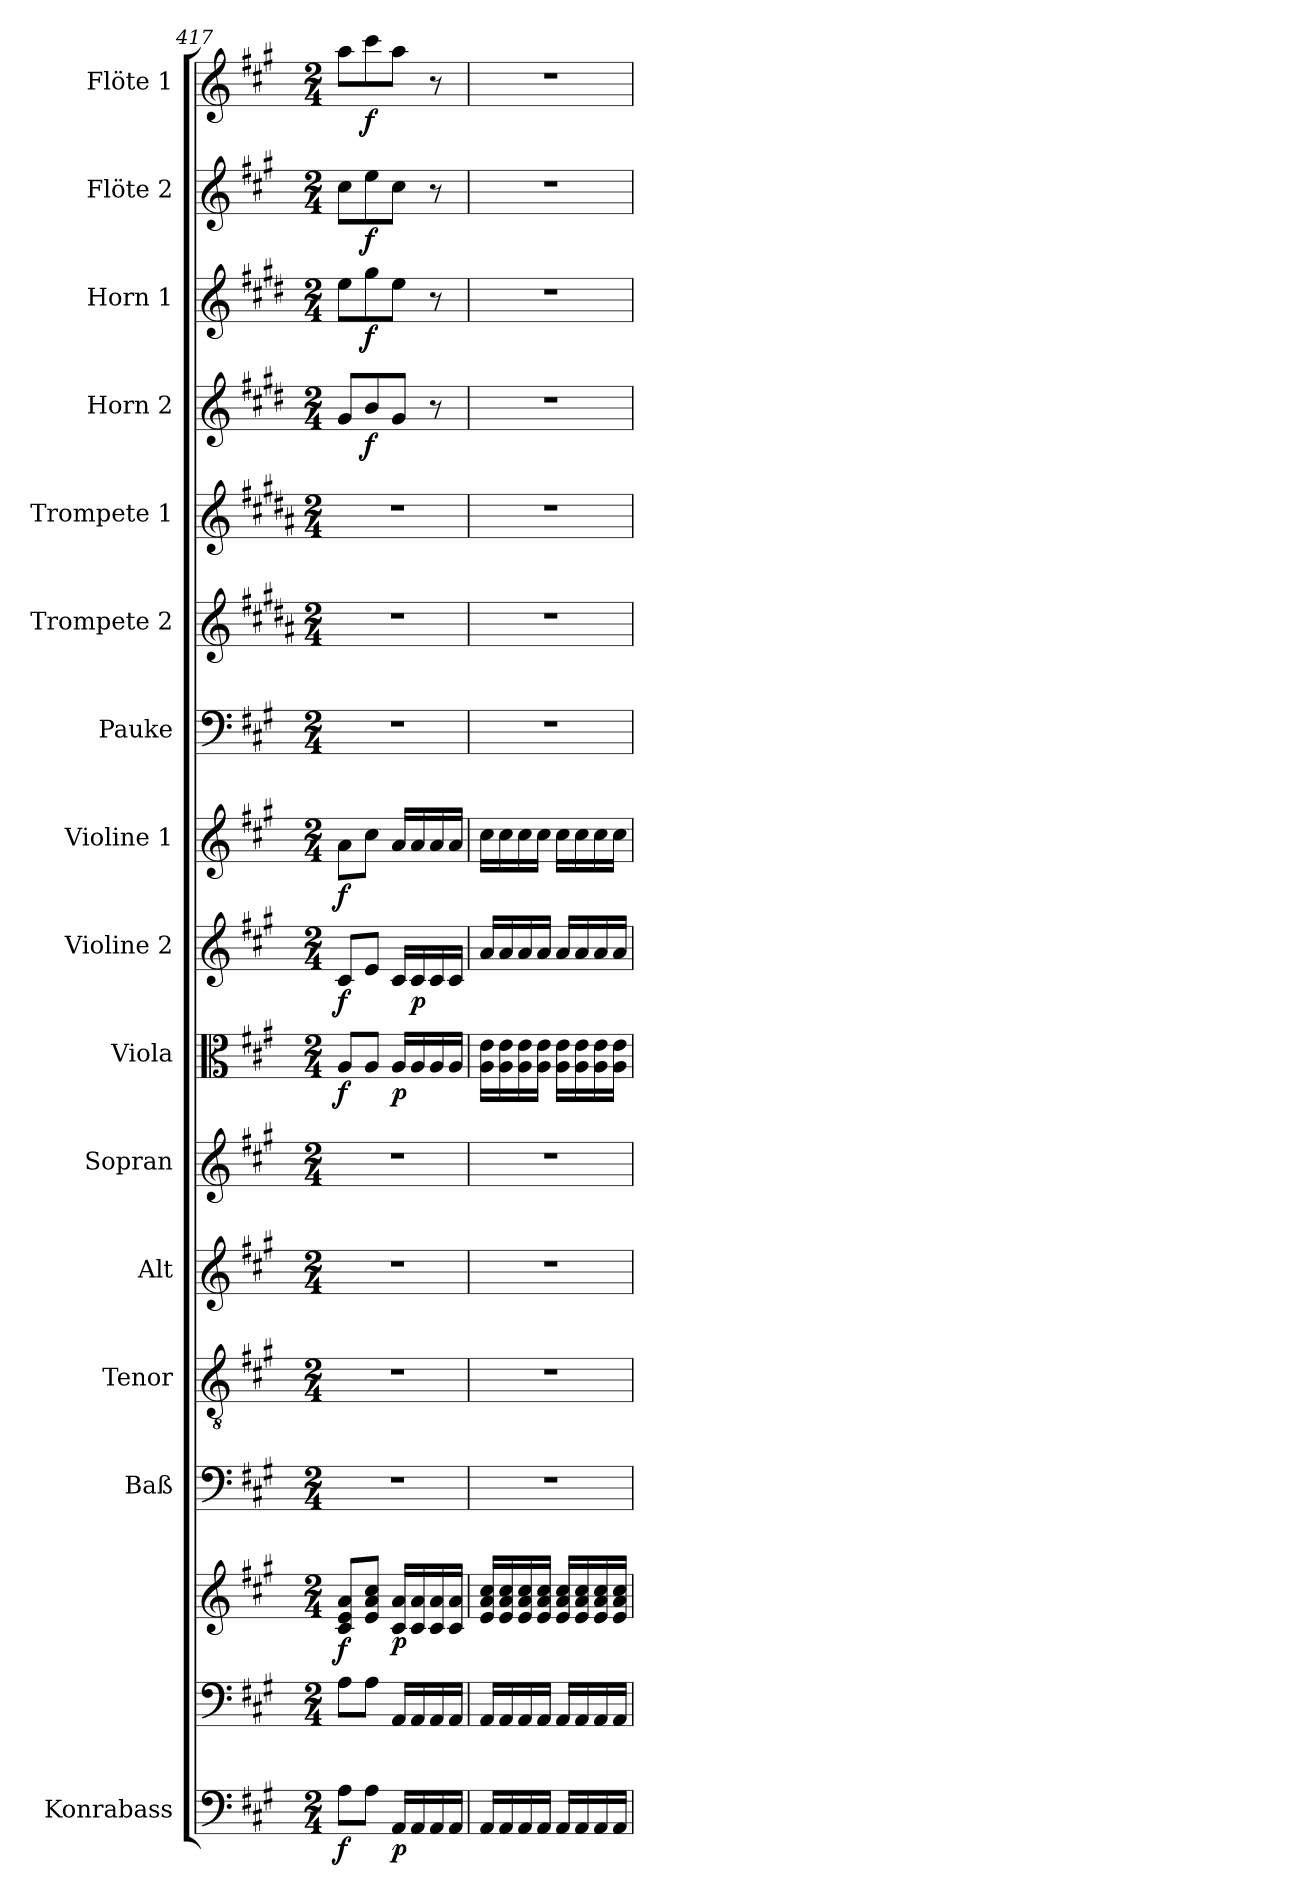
**kern	**dynam	**kern	**kern	**dynam	**kern	**kern	**kern	**kern	**kern	**dynam	**kern	**dynam	**kern	**dynam	**kern	**kern	**kern	**kern	**dynam	**kern	**dynam	**kern	**dynam	**kern	**dynam
*part16	*part16	*part15	*part15	*part15	*part14	*part13	*part12	*part11	*part10	*part10	*part9	*part9	*part8	*part8	*part7	*part6	*part5	*part4	*part4	*part3	*part3	*part2	*part2	*part1	*part1
*staff17	*staff17	*staff16	*staff15	*staff15/16	*staff14	*staff13	*staff12	*staff11	*staff10	*staff10	*staff9	*staff9	*staff8	*staff8	*staff7	*staff6	*staff5	*staff4	*staff4	*staff3	*staff3	*staff2	*staff2	*staff1	*staff1
*I"Konrabass	*	*	*	*	*I"Baß	*I"Tenor	*I"Alt	*I"Sopran	*I"Viola	*	*I"Violine 2	*	*I"Violine 1	*	*I"Pauke	*I"Trompete 2	*I"Trompete 1	*I"Horn 2	*	*I"Horn 1	*	*I"Flöte 2	*	*I"Flöte 1	*
*I'Kb.	*	*	*	*	*I'Baß	*I'Ten	*I'Alt	*I'Sop	*I'Vla.	*	*I'Vln. 2	*	*I'Vln. 1	*	*I'Pk.	*I'Trp. 2	*I'Trp. 1	*I'Hrn. 2	*	*I'Hrn. 1	*	*I'Fl. 2	*	*I'Fl. 1	*
*clefF4	*	*clefF4	*clefG2	*	*clefF4	*clefGv2	*clefG2	*clefG2	*clefC3	*	*clefG2	*	*clefG2	*	*clefF4	*clefG2	*clefG2	*clefG2	*	*clefG2	*	*clefG2	*	*clefG2	*
*ITrd7c12	*	*	*	*	*	*	*	*	*	*	*	*	*	*	*	*ITrd1c2	*ITrd1c2	*ITrd4c7	*	*ITrd4c7	*	*	*	*	*
*k[f#c#g#]	*	*k[f#c#g#]	*k[f#c#g#]	*	*k[f#c#g#]	*k[f#c#g#]	*k[f#c#g#]	*k[f#c#g#]	*k[f#c#g#]	*	*k[f#c#g#]	*	*k[f#c#g#]	*	*k[f#c#g#]	*k[f#c#g#]	*k[f#c#g#]	*k[f#c#g#]	*	*k[f#c#g#]	*	*k[f#c#g#]	*	*k[f#c#g#]	*
*A:	*	*A:	*A:	*	*A:	*A:	*A:	*A:	*A:	*	*A:	*	*A:	*	*A:	*A:	*A:	*A:	*	*A:	*	*A:	*	*A:	*
*M2/4	*	*M2/4	*M2/4	*	*M2/4	*M2/4	*M2/4	*M2/4	*M2/4	*	*M2/4	*	*M2/4	*	*M2/4	*M2/4	*M2/4	*M2/4	*	*M2/4	*	*M2/4	*	*M2/4	*
=417	=417	=417	=417	=417	=417	=417	=417	=417	=417	=417	=417	=417	=417	=417	=417	=417	=417	=417	=417	=417	=417	=417	=417	=417	=417
!	!LO:DY:b	!	!	!LO:DY:b	!	!	!	!	!	!LO:DY:b	!	!LO:DY:b	!	!LO:DY:b	!	!	!	!	!	!	!	!	!	!	!
8AA\L	f	8A\L	8c#/ 8e/ 8a/L	f	2r	2r	2r	2r	8A/L	f	8c#/L	f	8a\L	f	2r	2r	2r	8c#/L	.	8a\L	.	8cc#\L	.	8aa\L	.
!	!	!	!	!	!	!	!	!	!	!	!	!	!	!	!	!	!	!	!LO:DY:b	!	!LO:DY:b	!	!LO:DY:b	!	!LO:DY:b
8AA\J	.	8A\J	8e/ 8a/ 8cc#/J	.	.	.	.	.	8A/J	.	8e/J	.	8cc#\J	.	.	.	.	8e/	f	8cc#\	f	8ee\	f	8ccc#\	f
!	!LO:DY:b	!	!	!LO:DY:b	!	!	!	!	!	!LO:DY:b	!	!	!	!	!	!	!	!	!	!	!	!	!	!	!
16AAA/LL	p	16AA/LL	16c#/ 16a/LL	p	.	.	.	.	16A/LL	p	16c#/LL	.	16a/LL	.	.	.	.	8c#/J	.	8a\J	.	8cc#\J	.	8aa\J	.
!	!	!	!	!	!	!	!	!	!	!	!	!LO:DY:b	!	!	!	!	!	!	!	!	!	!	!	!	!
16AAA/	.	16AA/	16c#/ 16a/	.	.	.	.	.	16A/	.	16c#/	p	16a/	.	.	.	.	.	.	.	.	.	.	.	.
16AAA/	.	16AA/	16c#/ 16a/	.	.	.	.	.	16A/	.	16c#/	.	16a/	.	.	.	.	8r	.	8r	.	8r	.	8r	.
16AAA/JJ	.	16AA/JJ	16c#/ 16a/JJ	.	.	.	.	.	16A/JJ	.	16c#/JJ	.	16a/JJ	.	.	.	.	.	.	.	.	.	.	.	.
=418	=418	=418	=418	=418	=418	=418	=418	=418	=418	=418	=418	=418	=418	=418	=418	=418	=418	=418	=418	=418	=418	=418	=418	=418	=418
16AAA/LL	.	16AA/LL	16e/ 16a/ 16cc#/LL	.	2r	2r	2r	2r	16A\ 16e\LL	.	16a/LL	.	16cc#\LL	.	2r	2r	2r	2r	.	2r	.	2r	.	2r	.
16AAA/	.	16AA/	16e/ 16a/ 16cc#/	.	.	.	.	.	16A\ 16e\	.	16a/	.	16cc#\	.	.	.	.	.	.	.	.	.	.	.	.
16AAA/	.	16AA/	16e/ 16a/ 16cc#/	.	.	.	.	.	16A\ 16e\	.	16a/	.	16cc#\	.	.	.	.	.	.	.	.	.	.	.	.
16AAA/JJ	.	16AA/JJ	16e/ 16a/ 16cc#/JJ	.	.	.	.	.	16A\ 16e\JJ	.	16a/JJ	.	16cc#\JJ	.	.	.	.	.	.	.	.	.	.	.	.
16AAA/LL	.	16AA/LL	16e/ 16a/ 16cc#/LL	.	.	.	.	.	16A\ 16e\LL	.	16a/LL	.	16cc#\LL	.	.	.	.	.	.	.	.	.	.	.	.
16AAA/	.	16AA/	16e/ 16a/ 16cc#/	.	.	.	.	.	16A\ 16e\	.	16a/	.	16cc#\	.	.	.	.	.	.	.	.	.	.	.	.
16AAA/	.	16AA/	16e/ 16a/ 16cc#/	.	.	.	.	.	16A\ 16e\	.	16a/	.	16cc#\	.	.	.	.	.	.	.	.	.	.	.	.
16AAA/JJ	.	16AA/JJ	16e/ 16a/ 16cc#/JJ	.	.	.	.	.	16A\ 16e\JJ	.	16a/JJ	.	16cc#\JJ	.	.	.	.	.	.	.	.	.	.	.	.
=	=	=	=	=	=	=	=	=	=	=	=	=	=	=	=	=	=	=	=	=	=	=	=	=	=
*-	*-	*-	*-	*-	*-	*-	*-	*-	*-	*-	*-	*-	*-	*-	*-	*-	*-	*-	*-	*-	*-	*-	*-	*-	*-
